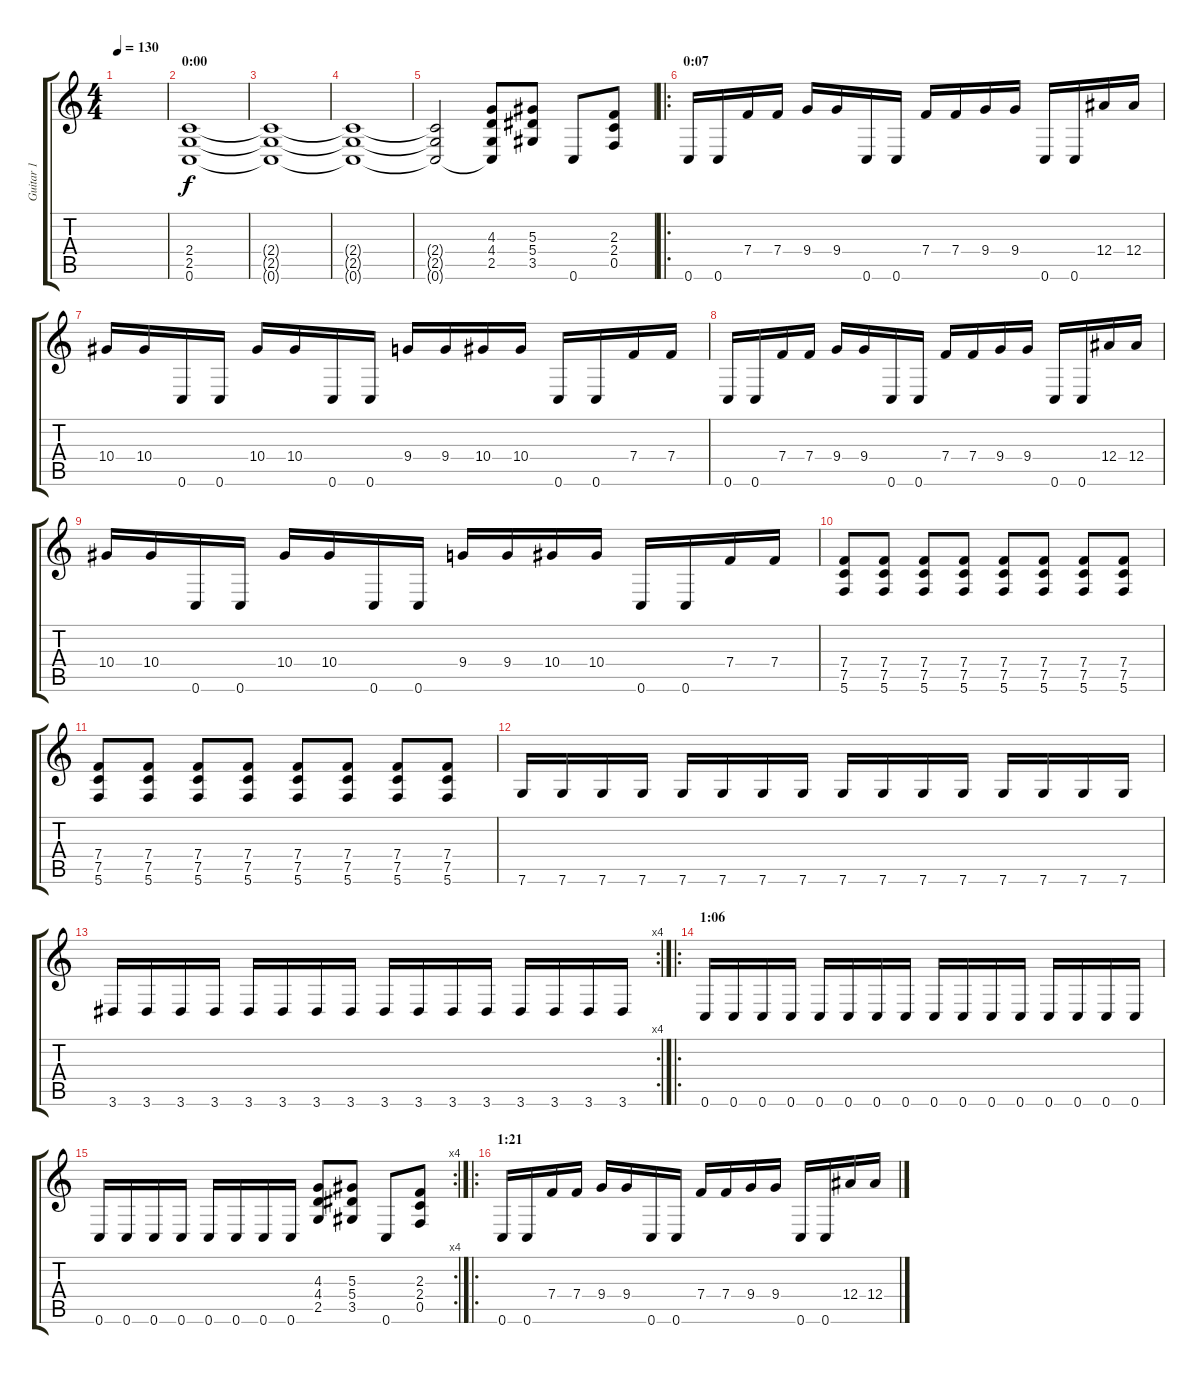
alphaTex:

\track ("Guitar 1" "Guitar 1") {instrument distortionguitar}
\staff {score tabs}
\tuning (C4 G3 Eb3 Bb2 F2 C2) {hide}
\ts (4 4)
\tempo 130
\clef g2
\ks c
|
\section ("" "0:00")
(2.4 2.5 0.6).1 |
(2.4{t} 2.5{t} 0.6{t}).1 |
(2.4{t} 2.5{t} 0.6{t}).1 |
(2.4{t} 2.5{t} 0.6{t}).2 (4.3 4.4 2.5 0.6{t}).8 (5.3 5.4 3.5).8 0.6.8 (2.3 2.4 0.5).8 |
\ro
\section ("" "0:07")
0.6.16 0.6.16 7.4.16 7.4.16 9.4.16 9.4.16 0.6.16 0.6.16 7.4.16 7.4.16 9.4.16 9.4.16 0.6.16 0.6.16 12.4.16 12.4.16 |
10.4.16 10.4.16 0.6.16 0.6.16 10.4.16 10.4.16 0.6.16 0.6.16 9.4.16 9.4.16 10.4.16 10.4.16 0.6.16 0.6.16 7.4.16 7.4.16 |
0.6.16 0.6.16 7.4.16 7.4.16 9.4.16 9.4.16 0.6.16 0.6.16 7.4.16 7.4.16 9.4.16 9.4.16 0.6.16 0.6.16 12.4.16 12.4.16 |
10.4.16 10.4.16 0.6.16 0.6.16 10.4.16 10.4.16 0.6.16 0.6.16 9.4.16 9.4.16 10.4.16 10.4.16 0.6.16 0.6.16 7.4.16 7.4.16 |
(7.4 7.5 5.6).8 (7.4 7.5 5.6).8 (7.4 7.5 5.6).8 (7.4 7.5 5.6).8 (7.4 7.5 5.6).8 (7.4 7.5 5.6).8 (7.4 7.5 5.6).8 (7.4 7.5 5.6).8 |
(7.4 7.5 5.6).8 (7.4 7.5 5.6).8 (7.4 7.5 5.6).8 (7.4 7.5 5.6).8 (7.4 7.5 5.6).8 (7.4 7.5 5.6).8 (7.4 7.5 5.6).8 (7.4 7.5 5.6).8 |
7.6.16 7.6.16 7.6.16 7.6.16 7.6.16 7.6.16 7.6.16 7.6.16 7.6.16 7.6.16 7.6.16 7.6.16 7.6.16 7.6.16 7.6.16 7.6.16 |
\rc 4
3.6.16 3.6.16 3.6.16 3.6.16 3.6.16 3.6.16 3.6.16 3.6.16 3.6.16 3.6.16 3.6.16 3.6.16 3.6.16 3.6.16 3.6.16 3.6.16 |
\ro
\section ("" "1:06")
0.6.16 0.6.16 0.6.16 0.6.16 0.6.16 0.6.16 0.6.16 0.6.16 0.6.16 0.6.16 0.6.16 0.6.16 0.6.16 0.6.16 0.6.16 0.6.16 |
\rc 4
0.6.16 0.6.16 0.6.16 0.6.16 0.6.16 0.6.16 0.6.16 0.6.16 (4.3 4.4 2.5).8 (5.3 5.4 3.5).8 0.6.8 (2.3 2.4 0.5).8 |
\ro
\section ("" "1:21")
0.6.16 0.6.16 7.4.16 7.4.16 9.4.16 9.4.16 0.6.16 0.6.16 7.4.16 7.4.16 9.4.16 9.4.16 0.6.16 0.6.16 12.4.16 12.4.16
